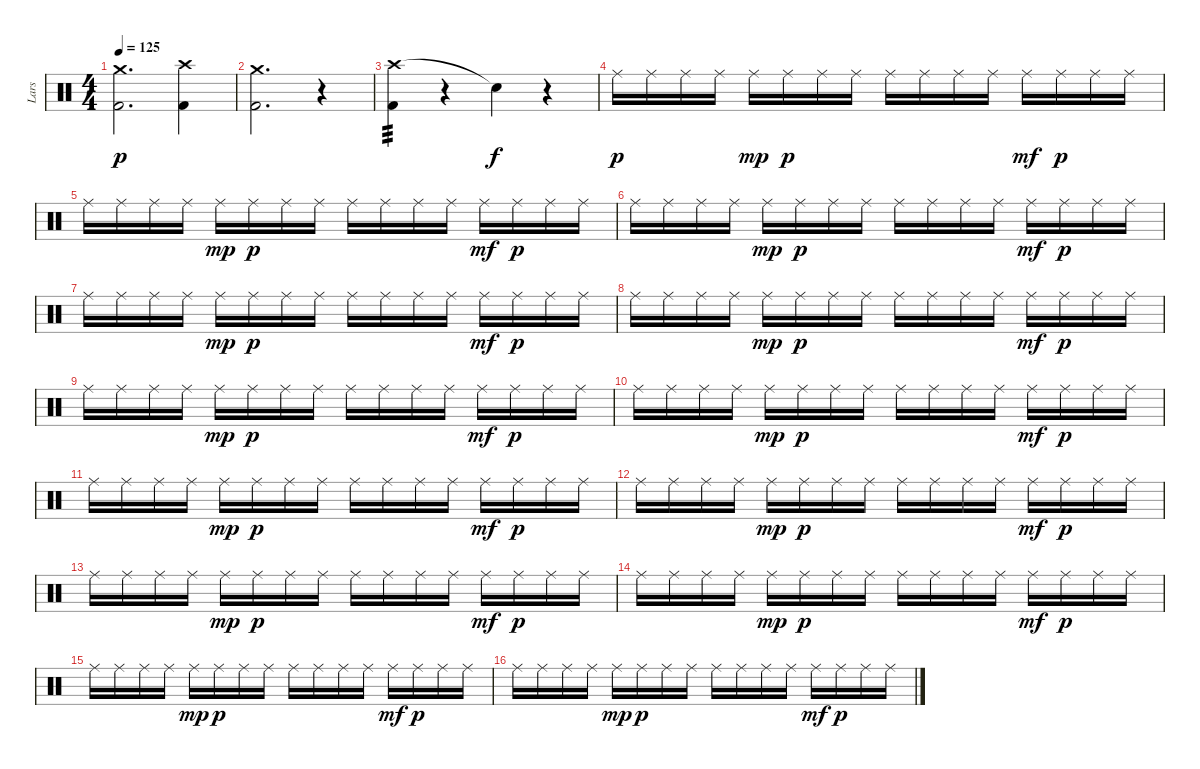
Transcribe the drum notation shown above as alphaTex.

\track ("Lars" "Lars") {instrument percussion}
\staff {score}
\articulation defaults
\ts (4 4)
\tempo 125
\clef neutral
\ks c
("Crash medium (hit)" "Kick (hit) 2").2{d dy p} ("Crash high (hit)" "Kick (hit) 2").4 |
("Crash medium (hit)" "Kick (hit) 2").2{d} r.4 |
("Crash high (hit)" "Kick (hit) 2").4{tp 3} r.4 "Snare (hit)"{t}.4{dy f} r.4 |
"Ride (middle)".16{dy p} "Ride (middle)".16 "Ride (middle)".16 "Ride (middle)".16 "Ride (middle)".16{dy mp} "Ride (middle)".16{dy p} "Ride (middle)".16 "Ride (middle)".16 "Ride (middle)".16 "Ride (middle)".16 "Ride (middle)".16 "Ride (middle)".16 "Ride (middle)".16{dy mf} "Ride (middle)".16{dy p} "Ride (middle)".16 "Ride (middle)".16 |
"Ride (middle)".16 "Ride (middle)".16 "Ride (middle)".16 "Ride (middle)".16 "Ride (middle)".16{dy mp} "Ride (middle)".16{dy p} "Ride (middle)".16 "Ride (middle)".16 "Ride (middle)".16 "Ride (middle)".16 "Ride (middle)".16 "Ride (middle)".16 "Ride (middle)".16{dy mf} "Ride (middle)".16{dy p} "Ride (middle)".16 "Ride (middle)".16 |
"Ride (middle)".16 "Ride (middle)".16 "Ride (middle)".16 "Ride (middle)".16 "Ride (middle)".16{dy mp} "Ride (middle)".16{dy p} "Ride (middle)".16 "Ride (middle)".16 "Ride (middle)".16 "Ride (middle)".16 "Ride (middle)".16 "Ride (middle)".16 "Ride (middle)".16{dy mf} "Ride (middle)".16{dy p} "Ride (middle)".16 "Ride (middle)".16 |
"Ride (middle)".16 "Ride (middle)".16 "Ride (middle)".16 "Ride (middle)".16 "Ride (middle)".16{dy mp} "Ride (middle)".16{dy p} "Ride (middle)".16 "Ride (middle)".16 "Ride (middle)".16 "Ride (middle)".16 "Ride (middle)".16 "Ride (middle)".16 "Ride (middle)".16{dy mf} "Ride (middle)".16{dy p} "Ride (middle)".16 "Ride (middle)".16 |
"Ride (middle)".16 "Ride (middle)".16 "Ride (middle)".16 "Ride (middle)".16 "Ride (middle)".16{dy mp} "Ride (middle)".16{dy p} "Ride (middle)".16 "Ride (middle)".16 "Ride (middle)".16 "Ride (middle)".16 "Ride (middle)".16 "Ride (middle)".16 "Ride (middle)".16{dy mf} "Ride (middle)".16{dy p} "Ride (middle)".16 "Ride (middle)".16 |
"Ride (middle)".16 "Ride (middle)".16 "Ride (middle)".16 "Ride (middle)".16 "Ride (middle)".16{dy mp} "Ride (middle)".16{dy p} "Ride (middle)".16 "Ride (middle)".16 "Ride (middle)".16 "Ride (middle)".16 "Ride (middle)".16 "Ride (middle)".16 "Ride (middle)".16{dy mf} "Ride (middle)".16{dy p} "Ride (middle)".16 "Ride (middle)".16 |
"Ride (middle)".16 "Ride (middle)".16 "Ride (middle)".16 "Ride (middle)".16 "Ride (middle)".16{dy mp} "Ride (middle)".16{dy p} "Ride (middle)".16 "Ride (middle)".16 "Ride (middle)".16 "Ride (middle)".16 "Ride (middle)".16 "Ride (middle)".16 "Ride (middle)".16{dy mf} "Ride (middle)".16{dy p} "Ride (middle)".16 "Ride (middle)".16 |
"Ride (middle)".16 "Ride (middle)".16 "Ride (middle)".16 "Ride (middle)".16 "Ride (middle)".16{dy mp} "Ride (middle)".16{dy p} "Ride (middle)".16 "Ride (middle)".16 "Ride (middle)".16 "Ride (middle)".16 "Ride (middle)".16 "Ride (middle)".16 "Ride (middle)".16{dy mf} "Ride (middle)".16{dy p} "Ride (middle)".16 "Ride (middle)".16 |
"Ride (middle)".16 "Ride (middle)".16 "Ride (middle)".16 "Ride (middle)".16 "Ride (middle)".16{dy mp} "Ride (middle)".16{dy p} "Ride (middle)".16 "Ride (middle)".16 "Ride (middle)".16 "Ride (middle)".16 "Ride (middle)".16 "Ride (middle)".16 "Ride (middle)".16{dy mf} "Ride (middle)".16{dy p} "Ride (middle)".16 "Ride (middle)".16 |
"Ride (middle)".16 "Ride (middle)".16 "Ride (middle)".16 "Ride (middle)".16 "Ride (middle)".16{dy mp} "Ride (middle)".16{dy p} "Ride (middle)".16 "Ride (middle)".16 "Ride (middle)".16 "Ride (middle)".16 "Ride (middle)".16 "Ride (middle)".16 "Ride (middle)".16{dy mf} "Ride (middle)".16{dy p} "Ride (middle)".16 "Ride (middle)".16 |
"Ride (middle)".16 "Ride (middle)".16 "Ride (middle)".16 "Ride (middle)".16 "Ride (middle)".16{dy mp} "Ride (middle)".16{dy p} "Ride (middle)".16 "Ride (middle)".16 "Ride (middle)".16 "Ride (middle)".16 "Ride (middle)".16 "Ride (middle)".16 "Ride (middle)".16{dy mf} "Ride (middle)".16{dy p} "Ride (middle)".16 "Ride (middle)".16 |
"Ride (middle)".16 "Ride (middle)".16 "Ride (middle)".16 "Ride (middle)".16 "Ride (middle)".16{dy mp} "Ride (middle)".16{dy p} "Ride (middle)".16 "Ride (middle)".16 "Ride (middle)".16 "Ride (middle)".16 "Ride (middle)".16 "Ride (middle)".16 "Ride (middle)".16{dy mf} "Ride (middle)".16{dy p} "Ride (middle)".16 "Ride (middle)".16 |
"Ride (middle)".16 "Ride (middle)".16 "Ride (middle)".16 "Ride (middle)".16 "Ride (middle)".16{dy mp} "Ride (middle)".16{dy p} "Ride (middle)".16 "Ride (middle)".16 "Ride (middle)".16 "Ride (middle)".16 "Ride (middle)".16 "Ride (middle)".16 "Ride (middle)".16{dy mf} "Ride (middle)".16{dy p} "Ride (middle)".16 "Ride (middle)".16
